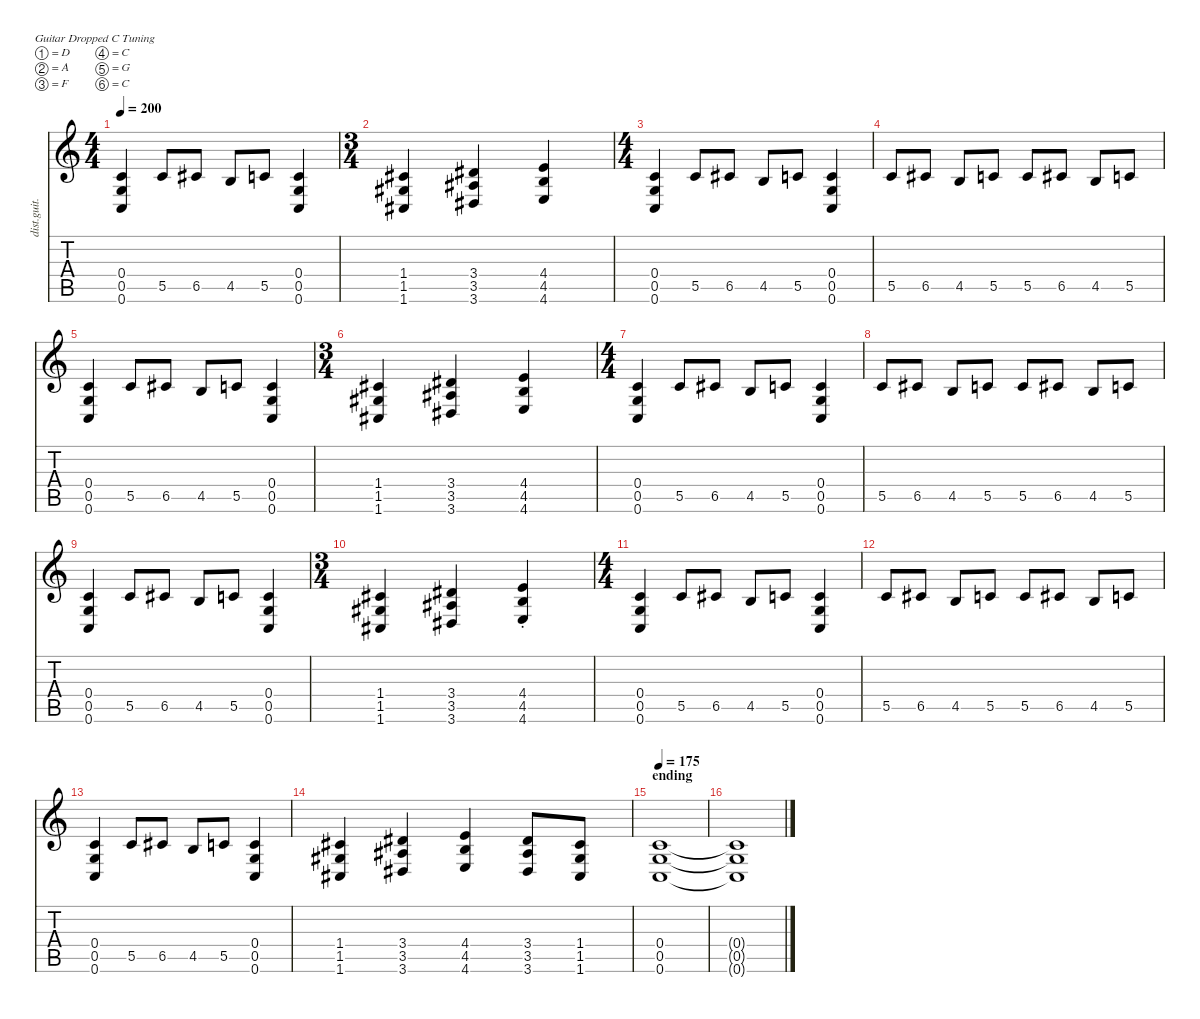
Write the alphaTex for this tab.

\defaultSystemsLayout 4
\hideDynamics
\bracketExtendMode nobrackets
\otherSystemsTrackNameOrientation horizontal
\track ("Distortion Guitar" "dist.guit.") {instrument distortionguitar}
\staff {score tabs}
\tuning (D4 A3 F3 C3 G2 C2)
\ts (4 4)
\tempo 200
\clef g2
\ks c
(0.6 0.5 0.4).4{dy mf beam Up} 5.5.8{beam Up} 6.5{acc #}.8{beam Up} 4.5.8{beam Up} 5.5.8{beam Up} (0.6 0.5 0.4).4{beam Up} |
\ts (3 4)
\beaming (8 2 2 2)
(1.6{acc #} 1.5{acc #} 1.4{acc #}).4{beam Up} (3.6{acc #} 3.5{acc #} 3.4{acc #}).4{beam Up} (4.4 4.5 4.6).4{beam Up} |
\ts (4 4)
\beaming (8 2 2 2 2)
(0.6 0.5 0.4).4{beam Up} 5.5.8{beam Up} 6.5{acc #}.8{beam Up} 4.5.8{beam Up} 5.5.8{beam Up} (0.6 0.5 0.4).4{beam Up} |
5.5.8{beam Up} 6.5{acc #}.8{beam Up} 4.5.8{beam Up} 5.5.8{beam Up} 5.5.8{beam Up} 6.5{acc #}.8{beam Up} 4.5.8{beam Up} 5.5.8{beam Up} |
(0.6 0.5 0.4).4{beam Up} 5.5.8{beam Up} 6.5{acc #}.8{beam Up} 4.5.8{beam Up} 5.5.8{beam Up} (0.6 0.5 0.4).4{beam Up} |
\ts (3 4)
\beaming (8 2 2 2)
(1.6{acc #} 1.5{acc #} 1.4{acc #}).4{beam Up} (3.6{acc #} 3.5{acc #} 3.4{acc #}).4{beam Up} (4.4 4.5 4.6).4{beam Up} |
\ts (4 4)
\beaming (8 2 2 2 2)
(0.6 0.5 0.4).4{beam Up} 5.5.8{beam Up} 6.5{acc #}.8{beam Up} 4.5.8{beam Up} 5.5.8{beam Up} (0.6 0.5 0.4).4{beam Up} |
5.5.8{beam Up} 6.5{acc #}.8{beam Up} 4.5.8{beam Up} 5.5.8{beam Up} 5.5.8{beam Up} 6.5{acc #}.8{beam Up} 4.5.8{beam Up} 5.5.8{beam Up} |
(0.6 0.5 0.4).4{beam Up} 5.5.8{beam Up} 6.5{acc #}.8{beam Up} 4.5.8{beam Up} 5.5.8{beam Up} (0.6 0.5 0.4).4{beam Up} |
\ts (3 4)
\beaming (8 2 2 2)
(1.6{acc #} 1.5{acc #} 1.4{acc #}).4{beam Up} (3.6{acc #} 3.5{acc #} 3.4{acc #}).4{beam Up} (4.4{st} 4.5{st} 4.6).4{beam Up} |
\ts (4 4)
\beaming (8 2 2 2 2)
(0.6 0.5 0.4).4{beam Up} 5.5.8{beam Up} 6.5{acc #}.8{beam Up} 4.5.8{beam Up} 5.5.8{beam Up} (0.6 0.5 0.4).4{beam Up} |
5.5.8{beam Up} 6.5{acc #}.8{beam Up} 4.5.8{beam Up} 5.5.8{beam Up} 5.5.8{beam Up} 6.5{acc #}.8{beam Up} 4.5.8{beam Up} 5.5.8{beam Up} |
(0.6 0.5 0.4).4{beam Up} 5.5.8{beam Up} 6.5{acc #}.8{beam Up} 4.5.8{beam Up} 5.5.8{beam Up} (0.6 0.5 0.4).4{beam Up} |
(1.6{acc #} 1.5{acc #} 1.4{acc #}).4{beam Up} (3.6{acc #} 3.5{acc #} 3.4{acc #}).4{beam Up} (4.4 4.5 4.6).4{beam Up} (3.6{acc #} 3.5{acc #} 3.4{acc #}).8{beam Up} (1.4{acc #} 1.5{acc #} 1.6{acc #}).8{beam Up} |
\section ("" "ending")
\tempo 175
(0.6 0.5 0.4).1{beam Up} |
(0.6{t} 0.5{t} 0.4{t}).1{beam Up}
